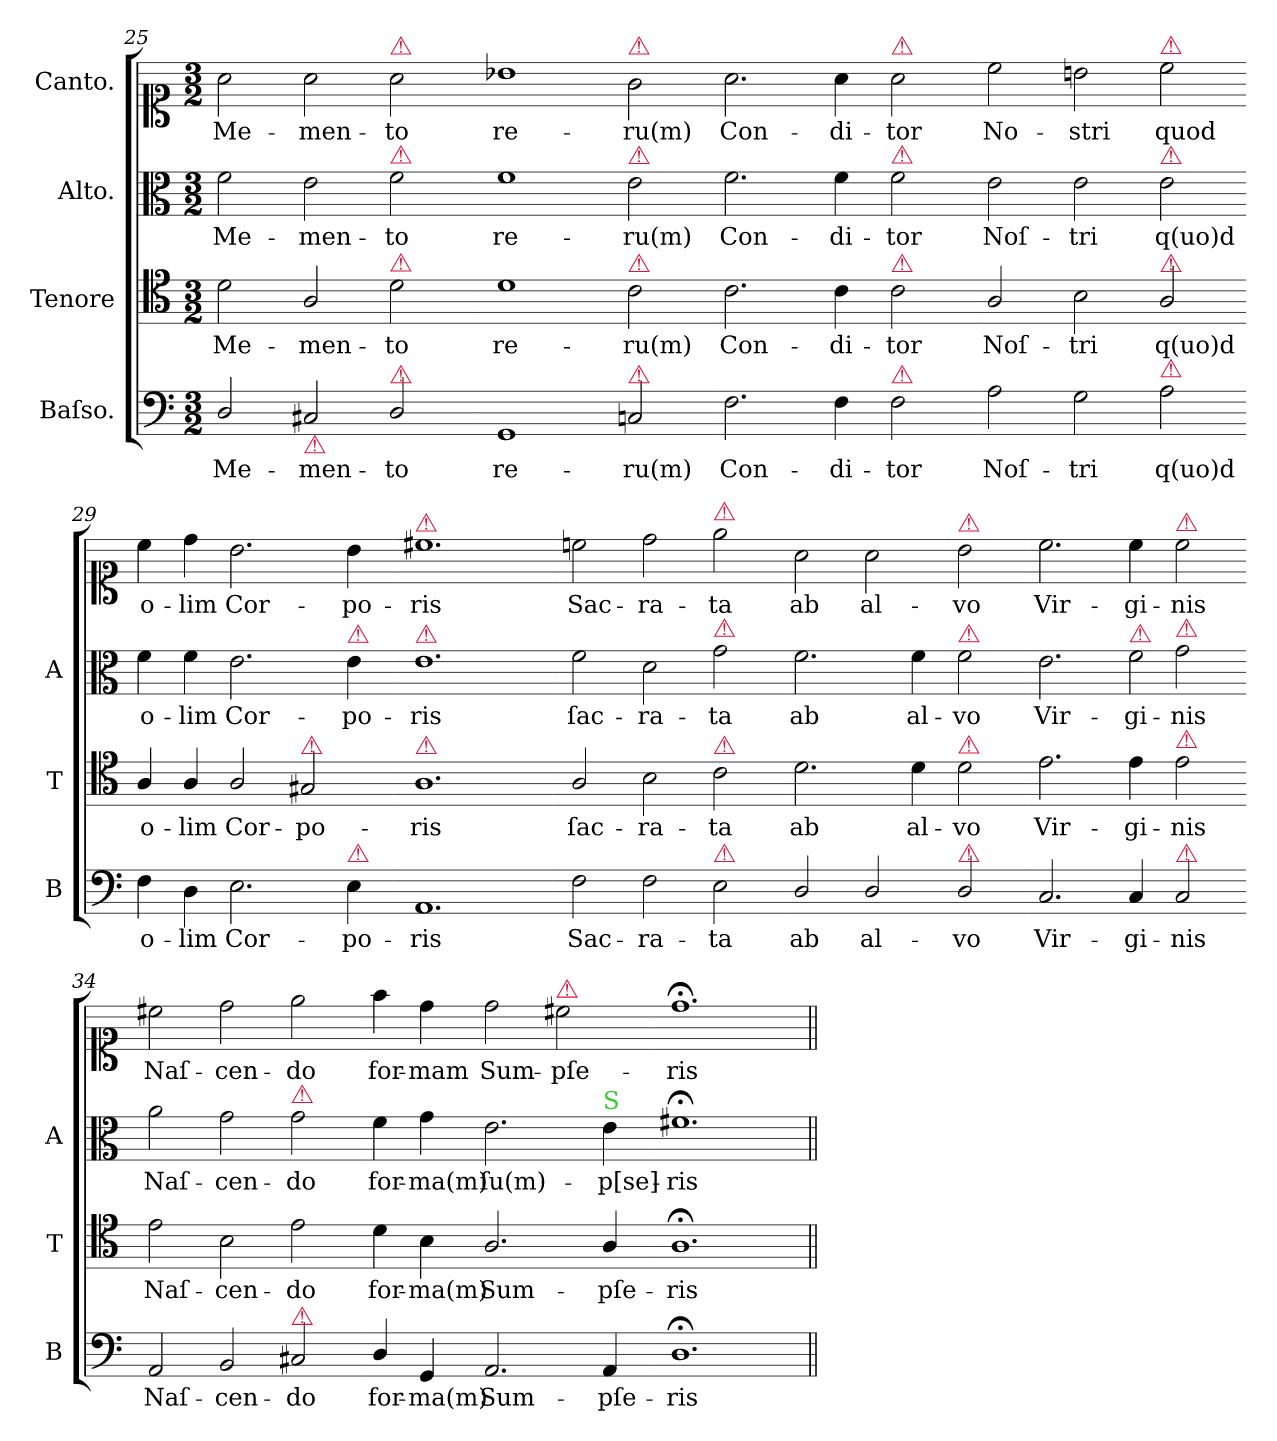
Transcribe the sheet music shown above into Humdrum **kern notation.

**kern	**text	**kern	**text	**kern	**text	**kern	**text
*part4	*part4	*part3	*part3	*part2	*part2	*part1	*part1
*staff4	*staff4	*staff3	*staff3	*staff2	*staff2	*staff1	*staff1
*I"Baſso.	*	*I"Tenore	*	*I"Alto.	*	*I"Canto.	*
*I'B	*	*I'T	*	*I'A	*	*	*
*clefF4	*	*clefC4	*	*clefC3	*	*clefC1	*
*k[]	*	*k[]	*	*k[]	*	*k[]	*
*M3/2	*	*M3/2	*	*M3/2	*	*M3/2	*
=25	=25	=25	=25	=25	=25	=25	=25
2D/	Me-	2d\	Me-	2f\	Me-	2a\	Me-
!LO:TX:b:color=crimson:t=⚠	!	!	!	!	!	!	!
2C#X/	-men-	2A/	-men-	2e\	-men-	2a\	-men-
!	!	!	!	!	!	!LO:TX:a:color=crimson:t=⚠	!
!	!	!	!	!LO:TX:a:color=crimson:t=⚠	!	!	!
!	!	!LO:TX:a:color=crimson:t=⚠	!	!	!	!	!
!LO:TX:a:color=crimson:t=⚠	!	!	!	!	!	!	!
2D/	-to	2d\	-to	2f\	-to	2a\	-to
=26-	=26-	=26-	=26-	=26-	=26-	=26-	=26-
1GG	re-	1d	re-	1f	re-	1b-X	re-
!	!	!	!	!	!	!LO:TX:a:color=crimson:t=⚠	!
!	!	!	!	!LO:TX:a:color=crimson:t=⚠	!	!	!
!	!	!LO:TX:a:color=crimson:t=⚠	!	!	!	!	!
!LO:TX:a:color=crimson:t=⚠	!	!	!	!	!	!	!
2Cn/	-ru(m)	2c\	-ru(m)	2e\	-ru(m)	2g\	-ru(m)
=27-	=27-	=27-	=27-	=27-	=27-	=27-	=27-
2.F\	Con-	2.c\	Con-	2.f\	Con-	2.a\	Con-
4F\	-di-	4c\	-di-	4f\	-di-	4a\	-di-
!	!	!	!	!	!	!LO:TX:a:color=crimson:t=⚠	!
!	!	!	!	!LO:TX:a:color=crimson:t=⚠	!	!	!
!	!	!LO:TX:a:color=crimson:t=⚠	!	!	!	!	!
!LO:TX:a:color=crimson:t=⚠	!	!	!	!	!	!	!
2F\	-tor	2c\	-tor	2f\	-tor	2a\	-tor
=28-	=28-	=28-	=28-	=28-	=28-	=28-	=28-
2A\	Noſ-	2A/	Noſ-	2e\	Noſ-	2cc\	No-
2G\	-tri	2B\	-tri	2e\	-tri	2bn\	-stri
!	!	!	!	!	!	!LO:TX:a:color=crimson:t=⚠	!
!	!	!	!	!LO:TX:a:color=crimson:t=⚠	!	!	!
!	!	!LO:TX:a:color=crimson:t=⚠	!	!	!	!	!
!LO:TX:a:color=crimson:t=⚠	!	!	!	!	!	!	!
2A\	q(uo)d	2A/	q(uo)d	2e\	q(uo)d	2cc\	quod
=29-	=29-	=29-	=29-	=29-	=29-	=29-	=29-
4F\	o-	4A/	o-	4f\	o-	4cc\	o-
4D\	-lim	4A/	-lim	4f\	-lim	4dd\	-lim
2.E\	Cor-	2A/	Cor-	2.e\	Cor-	2.b\	Cor-
!	!	!LO:TX:a:color=crimson:t=⚠	!	!	!	!	!
.	.	2G#X/	-po-	.	.	.	.
!	!	!	!	!LO:TX:a:color=crimson:t=⚠	!	!	!
!LO:TX:a:color=crimson:t=⚠	!	!	!	!	!	!	!
4E\	-po-	.	.	4e\	-po-	4b\	-po-
=30-	=30-	=30-	=30-	=30-	=30-	=30-	=30-
!	!	!	!	!	!	!LO:TX:a:color=crimson:t=⚠	!
!	!	!	!	!LO:TX:a:color=crimson:t=⚠	!	!	!
!	!	!LO:TX:a:color=crimson:t=⚠	!	!	!	!	!
1.AA	-ris	1.A	-ris	1.e	-ris	1.cc#X	-ris
=31-	=31-	=31-	=31-	=31-	=31-	=31-	=31-
2F\	Sac-	2A/	ſac-	2f\	ſac-	2ccn\	Sac-
2F\	-ra-	2B\	-ra-	2d\	-ra-	2dd\	-ra-
!	!	!	!	!	!	!LO:TX:a:color=crimson:t=⚠	!
!	!	!	!	!LO:TX:a:color=crimson:t=⚠	!	!	!
!	!	!LO:TX:a:color=crimson:t=⚠	!	!	!	!	!
!LO:TX:a:color=crimson:t=⚠	!	!	!	!	!	!	!
2E\	-ta	2c\	-ta	2g\	-ta	2ee\	-ta
=32-	=32-	=32-	=32-	=32-	=32-	=32-	=32-
2D/	ab	2.d\	ab	2.f\	ab	2a\	ab
2D/	al-	.	.	.	.	2a\	al-
.	.	4d\	al-	4f\	al-	.	.
!	!	!	!	!	!	!LO:TX:a:color=crimson:t=⚠	!
!	!	!	!	!LO:TX:a:color=crimson:t=⚠	!	!	!
!	!	!LO:TX:a:color=crimson:t=⚠	!	!	!	!	!
!LO:TX:a:color=crimson:t=⚠	!	!	!	!	!	!	!
2D/	-vo	2d\	-vo	2f\	-vo	2b\	-vo
=33-	=33-	=33-	=33-	=33-	=33-	=33-	=33-
2.C/	Vir-	2.e\	Vir-	2.e\	Vir-	2.cc\	Vir-
!	!	!	!	!LO:TX:a:color=crimson:t=⚠	!	!	!
!	!	!	!	!LO:N:vis=2	!	!	!
4C/	-gi-	4e\	-gi-	4f\	-gi-	4cc\	-gi-
!	!	!	!	!	!	!LO:TX:a:color=crimson:t=⚠	!
!	!	!	!	!LO:TX:a:color=crimson:t=⚠	!	!	!
!	!	!LO:TX:a:color=crimson:t=⚠	!	!	!	!	!
!LO:TX:a:color=crimson:t=⚠	!	!	!	!	!	!	!
2C/	-nis	2e\	-nis	2g\	-nis	2cc\	-nis
=34-	=34-	=34-	=34-	=34-	=34-	=34-	=34-
2AA/	Naſ-	2e\	Naſ-	2a\	Naſ-	2cc#X\	Naſ-
2BB/	-cen-	2B\	-cen-	2g\	-cen-	2dd\	-cen-
!	!	!	!	!LO:TX:a:color=crimson:t=⚠	!	!	!
!LO:TX:a:color=crimson:t=⚠	!	!	!	!	!	!	!
2C#X/	-do	2e\	-do	2g\	-do	2ee\	-do
=35-	=35-	=35-	=35-	=35-	=35-	=35-	=35-
4D/	for-	4d\	for-	4f\	for-	4ff\	for-
4GG/	-ma(m)	4B\	-ma(m)	4g\	-ma(m)	4dd\	-mam
2.AA/	Sum-	2.A/	Sum-	2.e\	ſu(m)-	2dd\	Sum-
!	!	!	!	!	!	!LO:TX:a:color=crimson:t=⚠	!
.	.	.	.	.	.	2cc#X\	-pſe-
!	!	!	!	!LO:TX:a:color=limegreen:t=S	!	!	!
4AA/	-pſe-	4A/	-pſe-	4e\	-p[se]-	.	.
=36-	=36-	=36-	=36-	=36-	=36-	=36-	=36-
1.D;<;	-ris	1.A;<;	-ris	1.f#X;<;	-ris	1.dd;<;	-ris
=||	=||	=||	=||	=||	=||	=||	=||
*-	*-	*-	*-	*-	*-	*-	*-
